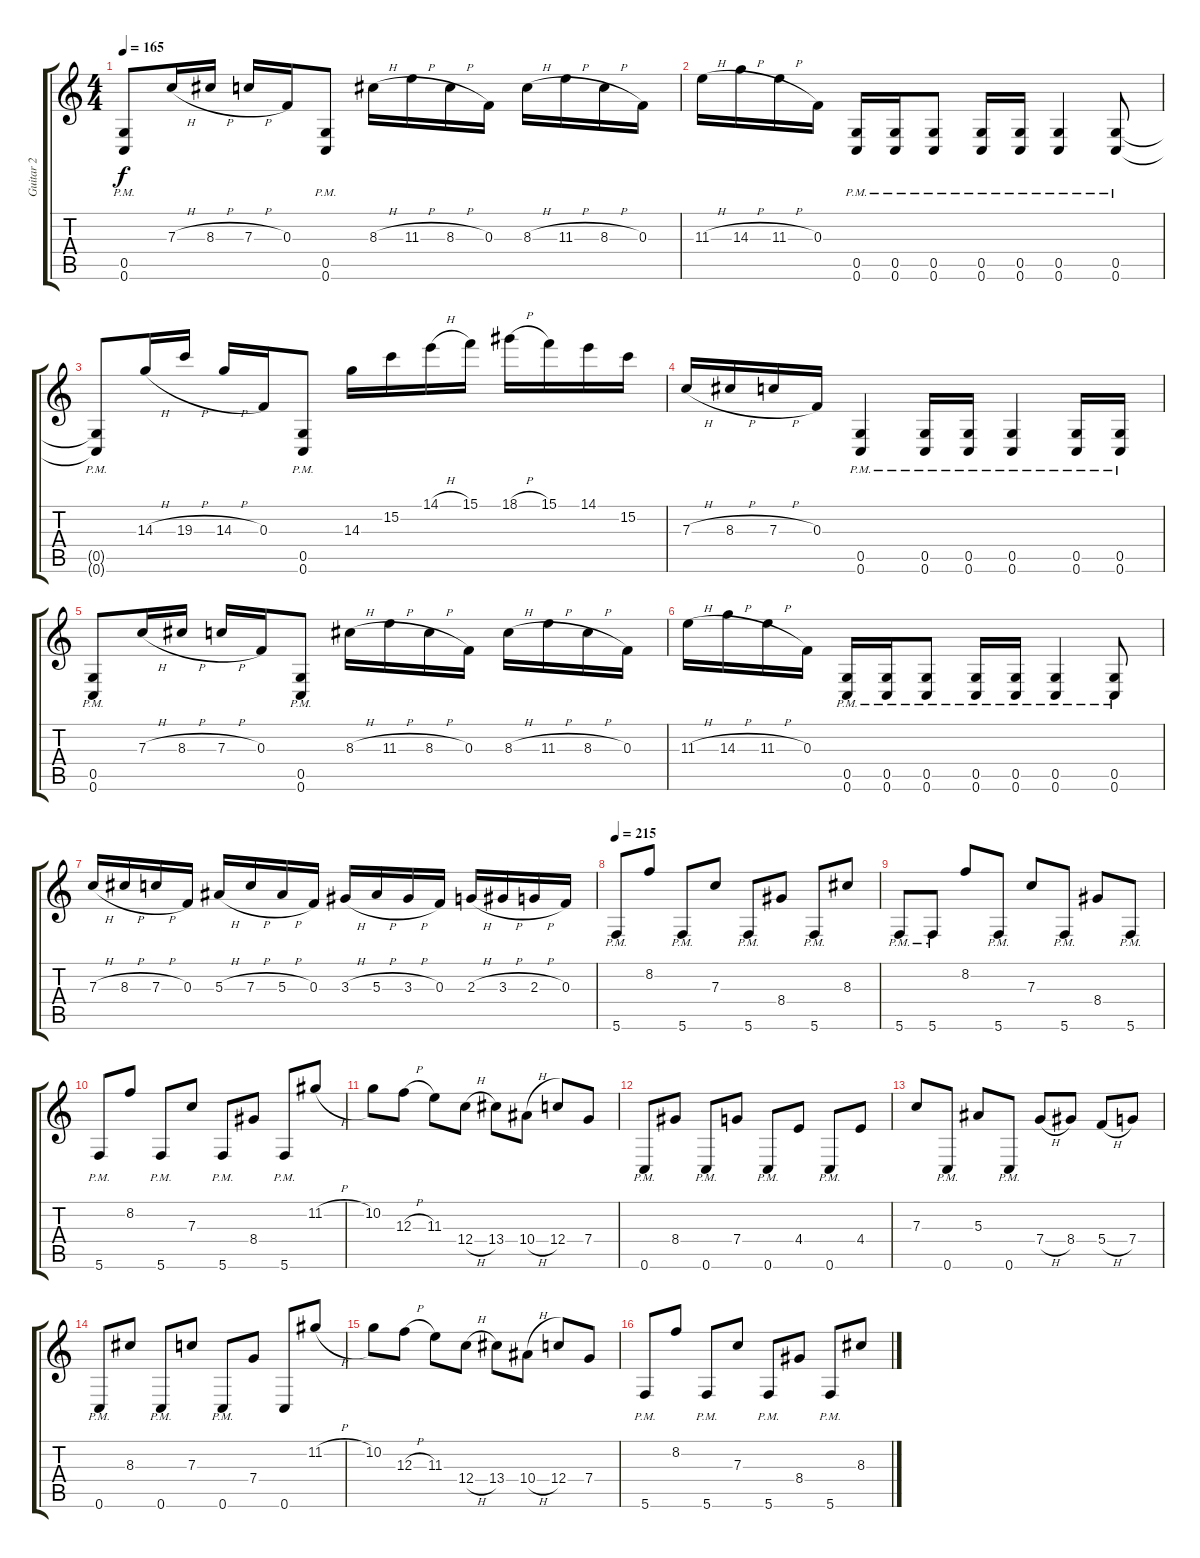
\track ("Guitar 2" "Guitar 2") {instrument distortionguitar}
\staff {score tabs}
\tuning (D4 A3 F3 C3 G2 C2) {hide}
\ts (4 4)
\tempo 165
\clef g2
\ks c
(0.5{pm} 0.6{pm}).8{dy f} 7.3{h}.16 8.3{h}.16 7.3{h}.16 0.3.16 (0.5{pm} 0.6{pm}).8 8.3{h}.16 11.3{h}.16 8.3{h}.16 0.3.16 8.3{h}.16 11.3{h}.16 8.3{h}.16 0.3.16 |
11.3{h}.16 14.3{h}.16 11.3{h}.16 0.3.16 (0.5{pm} 0.6{pm}).16 (0.5{pm} 0.6{pm}).16 (0.5{pm} 0.6{pm}).8 (0.5{pm} 0.6{pm}).16 (0.5{pm} 0.6{pm}).16 (0.5{pm} 0.6{pm}).4 (0.5{pm} 0.6{pm}).8 |
(0.5{pm t} 0.6{pm t}).8 14.3{h}.16 19.3{h}.16 14.3{h}.16 0.3.16 (0.5{pm} 0.6{pm}).8 14.3.16 15.2.16 14.1{h}.16 15.1.16 18.1{h}.16 15.1.16 14.1.16 15.2.16 |
7.3{h}.16 8.3{h}.16 7.3{h}.16 0.3.16 (0.5{pm} 0.6{pm}).4 (0.5{pm} 0.6{pm}).16 (0.5{pm} 0.6{pm}).16 (0.5{pm} 0.6{pm}).4 (0.5{pm} 0.6{pm}).16 (0.5{pm} 0.6{pm}).16 |
(0.5{pm} 0.6{pm}).8 7.3{h}.16 8.3{h}.16 7.3{h}.16 0.3.16 (0.5{pm} 0.6{pm}).8 8.3{h}.16 11.3{h}.16 8.3{h}.16 0.3.16 8.3{h}.16 11.3{h}.16 8.3{h}.16 0.3.16 |
11.3{h}.16 14.3{h}.16 11.3{h}.16 0.3.16 (0.5{pm} 0.6{pm}).16 (0.5{pm} 0.6{pm}).16 (0.5{pm} 0.6{pm}).8 (0.5{pm} 0.6{pm}).16 (0.5{pm} 0.6{pm}).16 (0.5{pm} 0.6{pm}).4 (0.5{pm} 0.6{pm}).8 |
7.3{h}.16 8.3{h}.16 7.3{h}.16 0.3.16 5.3{h}.16 7.3{h}.16 5.3{h}.16 0.3.16 3.3{h}.16 5.3{h}.16 3.3{h}.16 0.3.16 2.3{h}.16 3.3{h}.16 2.3{h}.16 0.3.16 |
\tempo 215
5.6{pm}.8 8.2.8 5.6{pm}.8 7.3.8 5.6{pm}.8 8.4.8 5.6{pm}.8 8.3.8 |
5.6{pm}.8 5.6{pm}.8 8.2.8 5.6{pm}.8 7.3.8 5.6{pm}.8 8.4.8 5.6{pm}.8 |
5.6{pm}.8 8.2.8 5.6{pm}.8 7.3.8 5.6{pm}.8 8.4.8 5.6{pm}.8 11.2{h}.8 |
10.2.8 12.3{h}.8 11.3.8 12.4{h}.8 13.4.8 10.4{h}.8 12.4.8 7.4.8 |
0.6{pm}.8 8.4.8 0.6{pm}.8 7.4.8 0.6{pm}.8 4.4.8 0.6{pm}.8 4.4.8 |
7.3.8 0.6{pm}.8 5.3.8 0.6{pm}.8 7.4{h}.8 8.4.8 5.4{h}.8 7.4.8 |
0.6{pm}.8 8.3.8 0.6{pm}.8 7.3.8 0.6{pm}.8 7.4.8 0.6.8 11.2{h}.8 |
10.2.8 12.3{h}.8 11.3.8 12.4{h}.8 13.4.8 10.4{h}.8 12.4.8 7.4.8 |
5.6{pm}.8 8.2.8 5.6{pm}.8 7.3.8 5.6{pm}.8 8.4.8 5.6{pm}.8 8.3.8
